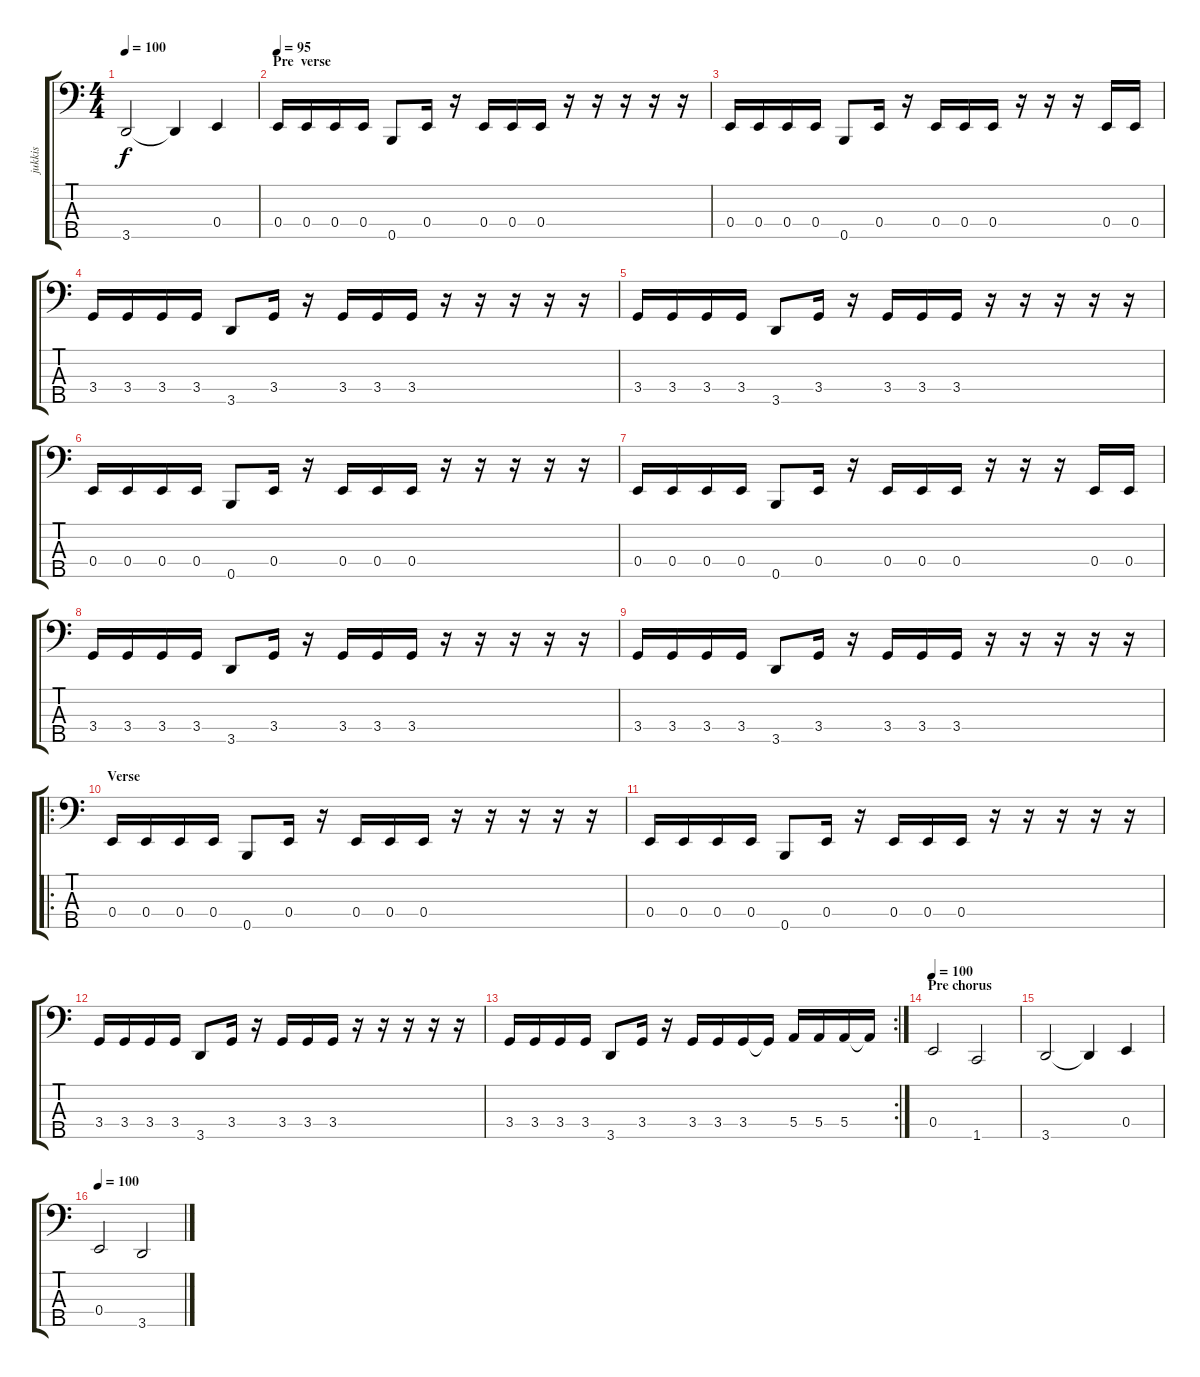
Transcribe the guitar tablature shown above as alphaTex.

\track ("jukkis" "jukkis") {instrument electricbassfinger}
\staff {score tabs}
\tuning (G2 D2 A1 E1 B0) {hide}
\ts (4 4)
\tempo 100
\clef f4
\ks c
3.5.2{dy f} 3.5{t}.4 0.4.4 |
\section ("" "Pre  verse")
\tempo 95
0.4.16 0.4.16 0.4.16 0.4.16 0.5.8 0.4.16 r.16 0.4.16 0.4.16 0.4.16 r.16 r.16 r.16 r.16 r.16 |
0.4.16 0.4.16 0.4.16 0.4.16 0.5.8 0.4.16 r.16 0.4.16 0.4.16 0.4.16 r.16 r.16 r.16 0.4.16 0.4.16 |
3.4.16 3.4.16 3.4.16 3.4.16 3.5.8 3.4.16 r.16 3.4.16 3.4.16 3.4.16 r.16 r.16 r.16 r.16 r.16 |
3.4.16 3.4.16 3.4.16 3.4.16 3.5.8 3.4.16 r.16 3.4.16 3.4.16 3.4.16 r.16 r.16 r.16 r.16 r.16 |
0.4.16 0.4.16 0.4.16 0.4.16 0.5.8 0.4.16 r.16 0.4.16 0.4.16 0.4.16 r.16 r.16 r.16 r.16 r.16 |
0.4.16 0.4.16 0.4.16 0.4.16 0.5.8 0.4.16 r.16 0.4.16 0.4.16 0.4.16 r.16 r.16 r.16 0.4.16 0.4.16 |
3.4.16 3.4.16 3.4.16 3.4.16 3.5.8 3.4.16 r.16 3.4.16 3.4.16 3.4.16 r.16 r.16 r.16 r.16 r.16 |
3.4.16 3.4.16 3.4.16 3.4.16 3.5.8 3.4.16 r.16 3.4.16 3.4.16 3.4.16 r.16 r.16 r.16 r.16 r.16 |
\ro
\section ("" "Verse")
0.4.16 0.4.16 0.4.16 0.4.16 0.5.8 0.4.16 r.16 0.4.16 0.4.16 0.4.16 r.16 r.16 r.16 r.16 r.16 |
0.4.16 0.4.16 0.4.16 0.4.16 0.5.8 0.4.16 r.16 0.4.16 0.4.16 0.4.16 r.16 r.16 r.16 r.16 r.16 |
3.4.16 3.4.16 3.4.16 3.4.16 3.5.8 3.4.16 r.16 3.4.16 3.4.16 3.4.16 r.16 r.16 r.16 r.16 r.16 |
\rc 2
3.4.16 3.4.16 3.4.16 3.4.16 3.5.8 3.4.16 r.16 3.4.16 3.4.16 3.4.16 3.4{t}.16 5.4.16 5.4.16 5.4.16 5.4{t}.16 |
\section ("" "Pre chorus")
\tempo 100
0.4.2 1.5.2 |
3.5.2 3.5{t}.4 0.4.4 |
\tempo 100
0.4.2 3.5.2
